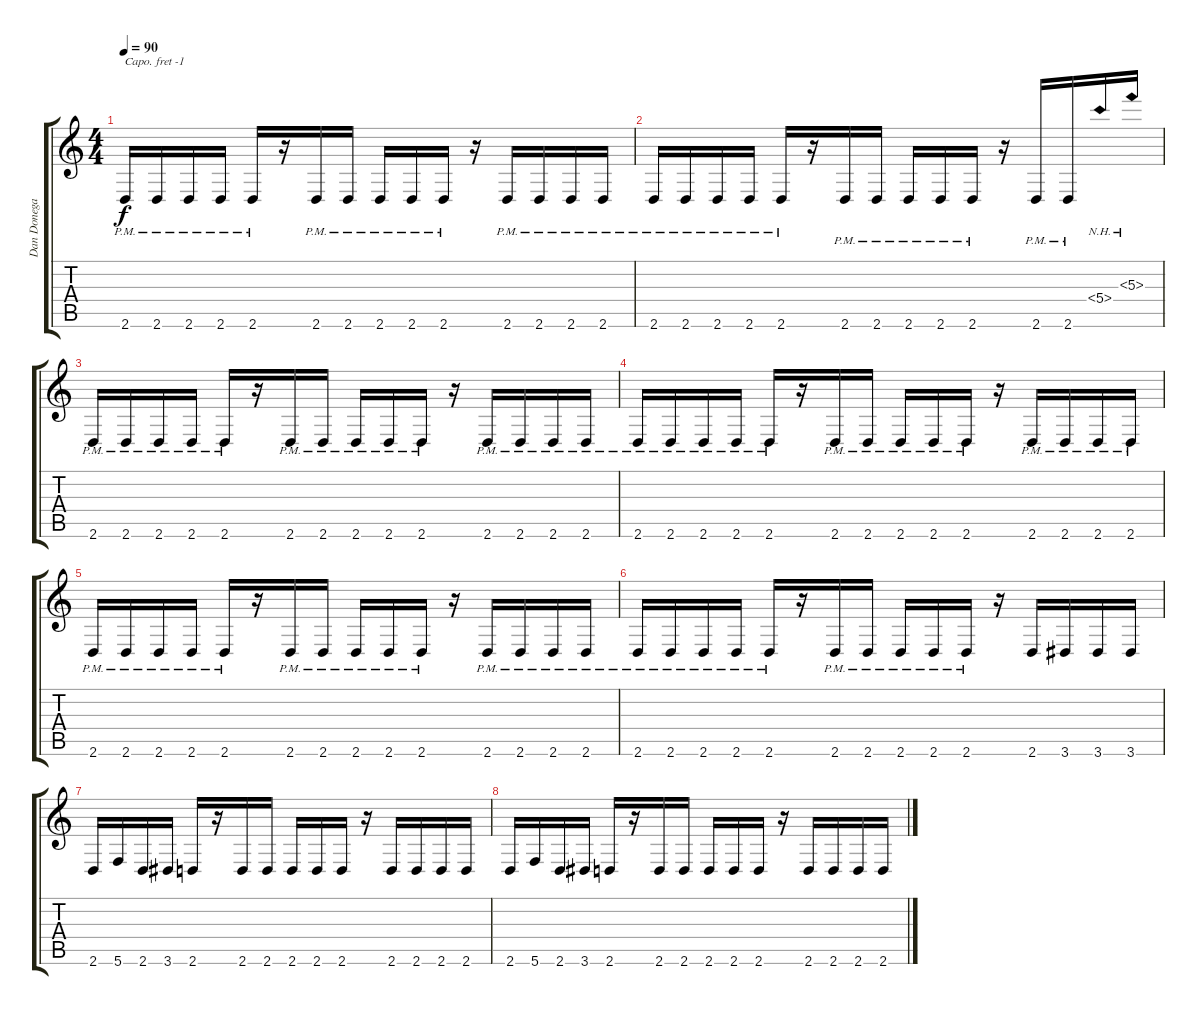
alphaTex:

\track ("Dan Donegan - Guitar" "Dan Donega") {instrument distortionguitar}
\staff {score tabs}
\capo -1
\tuning (Eb4 Bb3 Gb3 Db3 Ab2 Db2) {hide}
\ts (4 4)
\tempo 90
\clef g2
\ks c
2.6{pm}.16{dy f} 2.6{pm}.16 2.6{pm}.16 2.6{pm}.16 2.6{pm}.16 r.16 2.6{pm}.16 2.6{pm}.16 2.6{pm}.16 2.6{pm}.16 2.6{pm}.16 r.16 2.6{pm}.16 2.6{pm}.16 2.6{pm}.16 2.6{pm}.16 |
2.6{pm}.16 2.6{pm}.16 2.6{pm}.16 2.6{pm}.16 2.6{pm}.16 r.16 2.6{pm}.16 2.6{pm}.16 2.6{pm}.16 2.6{pm}.16 2.6{pm}.16 r.16 2.6{pm}.16 2.6{pm}.16 5.4{nh}.16 5.3{nh}.16 |
2.6{pm}.16 2.6{pm}.16 2.6{pm}.16 2.6{pm}.16 2.6{pm}.16 r.16 2.6{pm}.16 2.6{pm}.16 2.6{pm}.16 2.6{pm}.16 2.6{pm}.16 r.16 2.6{pm}.16 2.6{pm}.16 2.6{pm}.16 2.6{pm}.16 |
2.6{pm}.16 2.6{pm}.16 2.6{pm}.16 2.6{pm}.16 2.6{pm}.16 r.16 2.6{pm}.16 2.6{pm}.16 2.6{pm}.16 2.6{pm}.16 2.6{pm}.16 r.16 2.6{pm}.16 2.6{pm}.16 2.6{pm}.16 2.6{pm}.16 |
2.6{pm}.16 2.6{pm}.16 2.6{pm}.16 2.6{pm}.16 2.6{pm}.16 r.16 2.6{pm}.16 2.6{pm}.16 2.6{pm}.16 2.6{pm}.16 2.6{pm}.16 r.16 2.6{pm}.16 2.6{pm}.16 2.6{pm}.16 2.6{pm}.16 |
2.6{pm}.16 2.6{pm}.16 2.6{pm}.16 2.6{pm}.16 2.6{pm}.16 r.16 2.6{pm}.16 2.6{pm}.16 2.6{pm}.16 2.6{pm}.16 2.6{pm}.16 r.16 2.6.16 3.6.16 3.6.16 3.6.16 |
2.6.16 5.6.16 2.6.16 3.6.16 2.6.16 r.16 2.6.16 2.6.16 2.6.16 2.6.16 2.6.16 r.16 2.6.16 2.6.16 2.6.16 2.6.16 |
2.6.16 5.6.16 2.6.16 3.6.16 2.6.16 r.16 2.6.16 2.6.16 2.6.16 2.6.16 2.6.16 r.16 2.6.16 2.6.16 2.6.16 2.6.16
